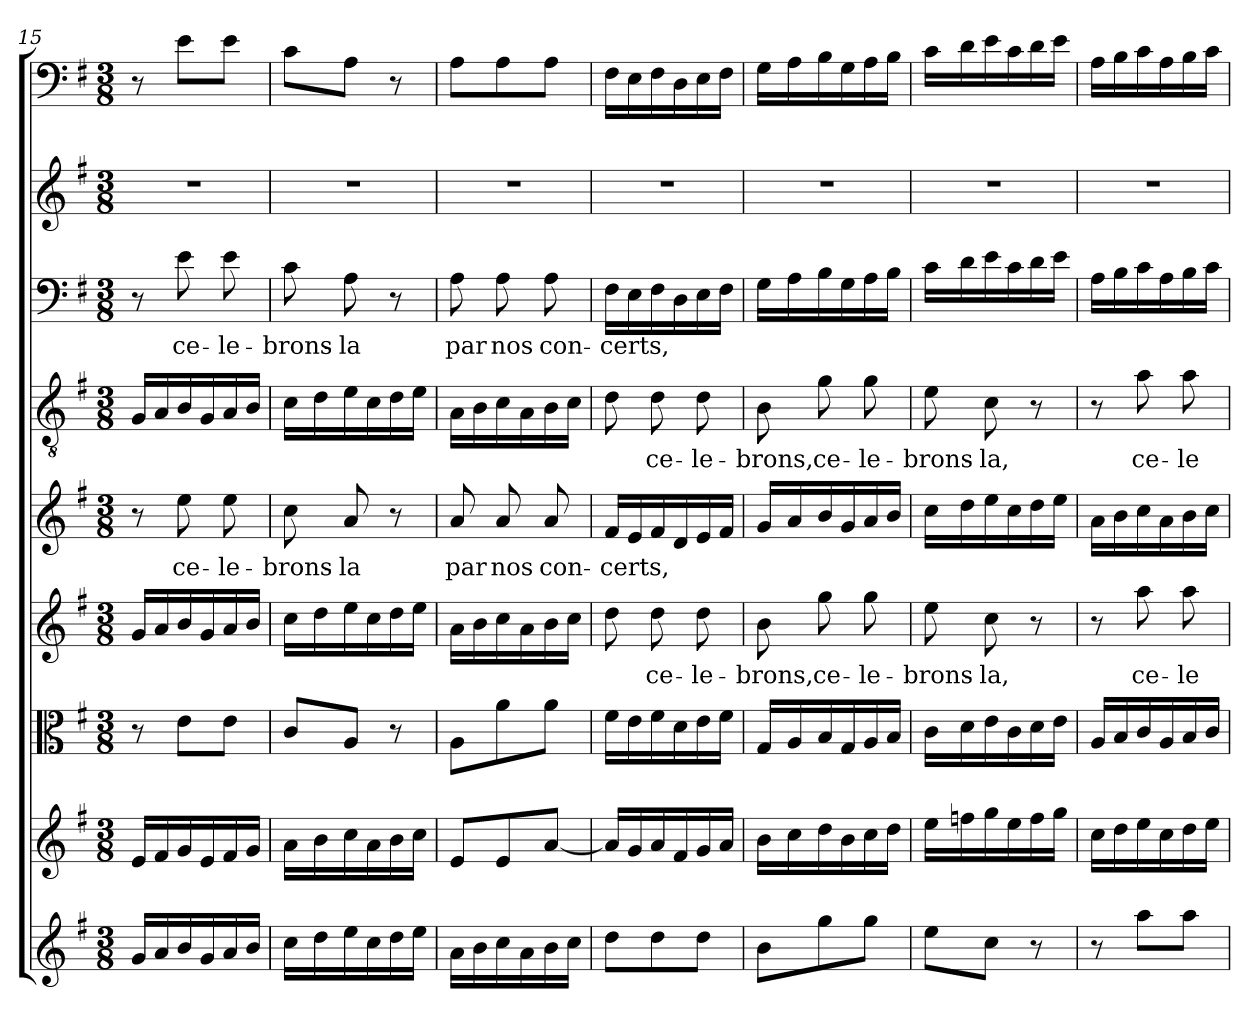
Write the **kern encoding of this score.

**kern	**kern	**kern	**kern	**text	**kern	**text	**kern	**text	**kern	**text	**kern	**kern
*part9	*part8	*part7	*part6	*part6	*part5	*part5	*part4	*part4	*part3	*part3	*part2	*part1
*staff9	*staff8	*staff7	*staff6	*staff6	*staff5	*staff5	*staff4	*staff4	*staff3	*staff3	*staff2	*staff1
*clefG2	*clefG2	*clefC3	*clefG2	*	*clefG2	*	*clefGv2	*	*clefF4	*	*clefG2	*clefF4
*k[f#]	*k[f#]	*k[f#]	*k[f#]	*	*k[f#]	*	*k[f#]	*	*k[f#]	*	*k[f#]	*k[f#]
*G:	*G:	*G:	*G:	*	*G:	*	*G:	*	*G:	*	*G:	*G:
*M3/8	*M3/8	*M3/8	*M3/8	*	*M3/8	*	*M3/8	*	*M3/8	*	*M3/8	*M3/8
=15	=15	=15	=15	=15	=15	=15	=15	=15	=15	=15	=15	=15
16g/LL	16e/LL	8r	16g/LL	.	8r	.	16G/LL	.	8r	.	4.r	8r
16a/	16f#/	.	16a/	.	.	.	16A/	.	.	.	.	.
16b/	16g/	8e\L	16b/	.	8ee\	ce-	16B/	.	8e\	ce-	.	8e\L
16g/	16e/	.	16g/	.	.	.	16G/	.	.	.	.	.
16a/	16f#/	8e\J	16a/	.	8ee\	-le-	16A/	.	8e\	-le-	.	8e\J
16b/JJ	16g/JJ	.	16b/JJ	.	.	.	16B/JJ	.	.	.	.	.
=16	=16	=16	=16	=16	=16	=16	=16	=16	=16	=16	=16	=16
16cc\LL	16a\LL	8c/L	16cc\LL	.	8cc\	-brons-	16c\LL	.	8c\	-brons-	4.r	8c\L
16dd\	16b\	.	16dd\	.	.	.	16d\	.	.	.	.	.
16ee\	16cc\	8A/J	16ee\	.	8a/	-la	16e\	.	8A\	-la	.	8A\J
16cc\	16a\	.	16cc\	.	.	.	16c\	.	.	.	.	.
16dd\	16b\	8r	16dd\	.	8r	.	16d\	.	8r	.	.	8r
16ee\JJ	16cc\JJ	.	16ee\JJ	.	.	.	16e\JJ	.	.	.	.	.
=17	=17	=17	=17	=17	=17	=17	=17	=17	=17	=17	=17	=17
16a\LL	8e/L	8A\L	16a\LL	.	8a/	par	16A\LL	.	8A\	par	4.r	8A\L
16b\	.	.	16b\	.	.	.	16B\	.	.	.	.	.
16cc\	8e/	8a\	16cc\	.	8a/	nos	16c\	.	8A\	nos	.	8A\
16a\	.	.	16a\	.	.	.	16A\	.	.	.	.	.
16b\	[8a/J	8a\J	16b\	.	8a/	con-	16B\	.	8A\	con-	.	8A\J
16cc\JJ	.	.	16cc\JJ	.	.	.	16c\JJ	.	.	.	.	.
=18	=18	=18	=18	=18	=18	=18	=18	=18	=18	=18	=18	=18
8dd\L	16a/LL]	16f#\LL	8dd\	.	16f#/LL	-certs,	8d\	.	16F#\LL	-certs,	4.r	16F#\LL
.	16g/	16e\	.	.	16e/	.	.	.	16E\	.	.	16E\
8dd\	16a/	16f#\	8dd\	ce-	16f#/	.	8d\	ce-	16F#\	.	.	16F#\
.	16f#/	16d\	.	.	16d/	.	.	.	16D\	.	.	16D\
8dd\J	16g/	16e\	8dd\	-le-	16e/	.	8d\	-le-	16E\	.	.	16E\
.	16a/JJ	16f#\JJ	.	.	16f#/JJ	.	.	.	16F#\JJ	.	.	16F#\JJ
=19	=19	=19	=19	=19	=19	=19	=19	=19	=19	=19	=19	=19
8b\L	16b\LL	16G/LL	8b\	-brons,	16g/LL	.	8B\	-brons,	16G\LL	.	4.r	16G\LL
.	16cc\	16A/	.	.	16a/	.	.	.	16A\	.	.	16A\
8gg\	16dd\	16B/	8gg\	ce-	16b/	.	8g\	ce-	16B\	.	.	16B\
.	16b\	16G/	.	.	16g/	.	.	.	16G\	.	.	16G\
8gg\J	16cc\	16A/	8gg\	-le-	16a/	.	8g\	-le-	16A\	.	.	16A\
.	16dd\JJ	16B/JJ	.	.	16b/JJ	.	.	.	16B\JJ	.	.	16B\JJ
=20	=20	=20	=20	=20	=20	=20	=20	=20	=20	=20	=20	=20
8ee\L	16ee\LL	16c\LL	8ee\	-brons-	16cc\LL	.	8e\	-brons-	16c\LL	.	4.r	16c\LL
.	16ffn\	16d\	.	.	16dd\	.	.	.	16d\	.	.	16d\
8cc\J	16gg\	16e\	8cc\	-la,	16ee\	.	8c\	-la,	16e\	.	.	16e\
.	16ee\	16c\	.	.	16cc\	.	.	.	16c\	.	.	16c\
8r	16ff\	16d\	8r	.	16dd\	.	8r	.	16d\	.	.	16d\
.	16gg\JJ	16e\JJ	.	.	16ee\JJ	.	.	.	16e\JJ	.	.	16e\JJ
=21	=21	=21	=21	=21	=21	=21	=21	=21	=21	=21	=21	=21
8r	16cc\LL	16A/LL	8r	.	16a\LL	.	8r	.	16A\LL	.	4.r	16A\LL
.	16dd\	16B/	.	.	16b\	.	.	.	16B\	.	.	16B\
8aa\L	16ee\	16c/	8aa\	ce-	16cc\	.	8a\	ce-	16c\	.	.	16c\
.	16cc\	16A/	.	.	16a\	.	.	.	16A\	.	.	16A\
8aa\J	16dd\	16B/	8aa\	-le-	16b\	.	8a\	-le-	16B\	.	.	16B\
.	16ee\JJ	16c/JJ	.	.	16cc\JJ	.	.	.	16c\JJ	.	.	16c\JJ
=	=	=	=	=	=	=	=	=	=	=	=	=
*-	*-	*-	*-	*-	*-	*-	*-	*-	*-	*-	*-	*-
